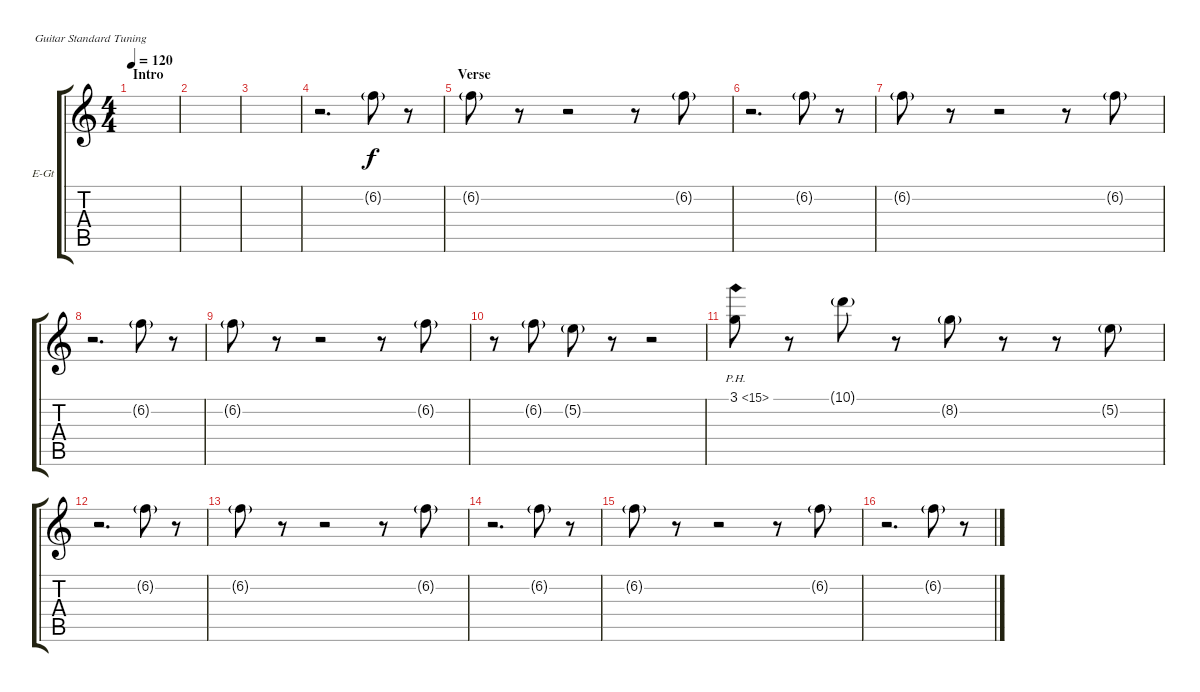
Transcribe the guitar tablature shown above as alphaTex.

\defaultSystemsLayout 4
\bracketExtendMode groupsimilarinstruments
\firstSystemTrackNameOrientation horizontal
\otherSystemsTrackNameOrientation horizontal
\track ("Guitar" "E-Gt") {instrument electricguitarclean}
\staff {score tabs}
\tuning (E4 B3 G3 D3 A2 E2)
\ts (4 4)
\section ("" "Intro")
\tempo 120
\clef g2
\scale
0.485477
\ks c
|
\scale
0.257261 |
\scale
0.257261 |
\scale
0.333333 r.2{d} 6.2{g}.8 r.8 |
\section ("" "Verse")
\scale
0.333333 6.2{g}.8 r.8 r.2 r.8 6.2{g}.8 |
\scale
0.333333 r.2{d} 6.2{g}.8 r.8 |
\scale
0.333333 6.2{g}.8 r.8 r.2 r.8 6.2{g}.8 |
\scale
0.333333 r.2{d} 6.2{g}.8 r.8 |
\scale
0.333333 6.2{g}.8 r.8 r.2 r.8 6.2{g}.8 |
\scale
0.333333 r.8 6.2{g}.8 5.2{g}.8 r.8 r.2 |
\scale
0.333333 3.1{ph 12}.8 r.8 10.1{g}.8 r.8 8.2{g}.8 r.8 r.8 5.2{g}.8 |
\scale
0.333333 r.2{d} 6.2{g}.8 r.8 |
\scale
0.333333 6.2{g}.8 r.8 r.2 r.8 6.2{g}.8 |
\scale
0.333333 r.2{d} 6.2{g}.8 r.8 |
\scale
0.333333 6.2{g}.8 r.8 r.2 r.8 6.2{g}.8 |
\scale
0.333333 r.2{d} 6.2{g}.8 r.8
